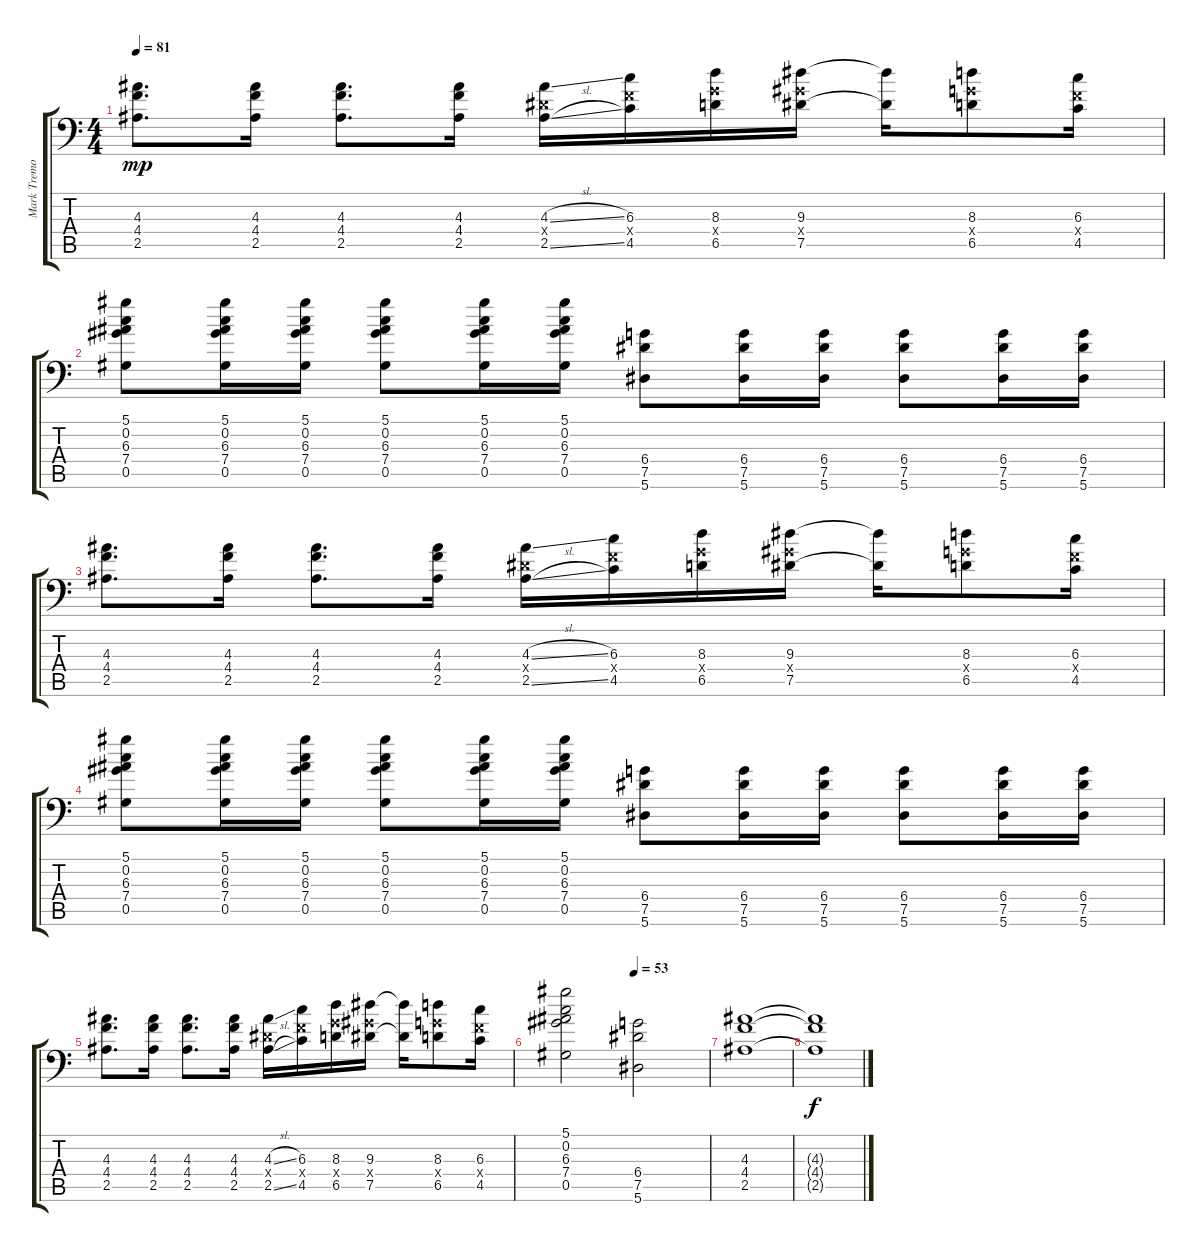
\track ("Mark Tremonti" "Mark Tremo") {instrument distortionguitar}
\staff {score tabs}
\tuning (Eb4 Bb3 Gb3 Db3 Ab2 Bb1) {hide}
\ts (4 4)
\tempo 81
\clef f4
\ks c
(4.3 4.4 2.5).8{d dy mp} (4.3 4.4 2.5).16 (4.3 4.4 2.5).8{d} (4.3 4.4 2.5).16 (4.3{sl} 2.4{x} 2.5{sl}).16 (6.3 4.4{x} 4.5).16 (8.3 6.4{x} 6.5).16 (9.3 7.4{x} 7.5).16 (9.3{t} 7.5{t}).16 (8.3 6.4{x} 6.5).8 (6.3 4.4{x} 4.5).16 |
(5.1 0.2 6.3 7.4 0.5).8 (5.1 0.2 6.3 7.4 0.5).16 (5.1 0.2 6.3 7.4 0.5).16 (5.1 0.2 6.3 7.4 0.5).8 (5.1 0.2 6.3 7.4 0.5).16 (5.1 0.2 6.3 7.4 0.5).16 (6.4 7.5 5.6).8 (6.4 7.5 5.6).16 (6.4 7.5 5.6).16 (6.4 7.5 5.6).8 (6.4 7.5 5.6).16 (6.4 7.5 5.6).16 |
(4.3 4.4 2.5).8{d} (4.3 4.4 2.5).16 (4.3 4.4 2.5).8{d} (4.3 4.4 2.5).16 (4.3{sl} 2.4{x} 2.5{sl}).16 (6.3 4.4{x} 4.5).16 (8.3 6.4{x} 6.5).16 (9.3 7.4{x} 7.5).16 (9.3{t} 7.5{t}).16 (8.3 6.4{x} 6.5).8 (6.3 4.4{x} 4.5).16 |
(5.1 0.2 6.3 7.4 0.5).8 (5.1 0.2 6.3 7.4 0.5).16 (5.1 0.2 6.3 7.4 0.5).16 (5.1 0.2 6.3 7.4 0.5).8 (5.1 0.2 6.3 7.4 0.5).16 (5.1 0.2 6.3 7.4 0.5).16 (6.4 7.5 5.6).8 (6.4 7.5 5.6).16 (6.4 7.5 5.6).16 (6.4 7.5 5.6).8 (6.4 7.5 5.6).16 (6.4 7.5 5.6).16 |
(4.3 4.4 2.5).8{d} (4.3 4.4 2.5).16 (4.3 4.4 2.5).8{d} (4.3 4.4 2.5).16 (4.3{sl} 2.4{x} 2.5{sl}).16 (6.3 4.4{x} 4.5).16 (8.3 6.4{x} 6.5).16 (9.3 7.4{x} 7.5).16 (9.3{t} 7.5{t}).16 (8.3 6.4{x} 6.5).8 (6.3 4.4{x} 4.5).16 |
\tempo (53 0.5)
(5.1 0.2 6.3 7.4 0.5).2 (6.4 7.5 5.6).2 |
(4.3 4.4 2.5).1{volume 0} |
(4.3{t} 4.4{t} 2.5{t}).1{dy f}
